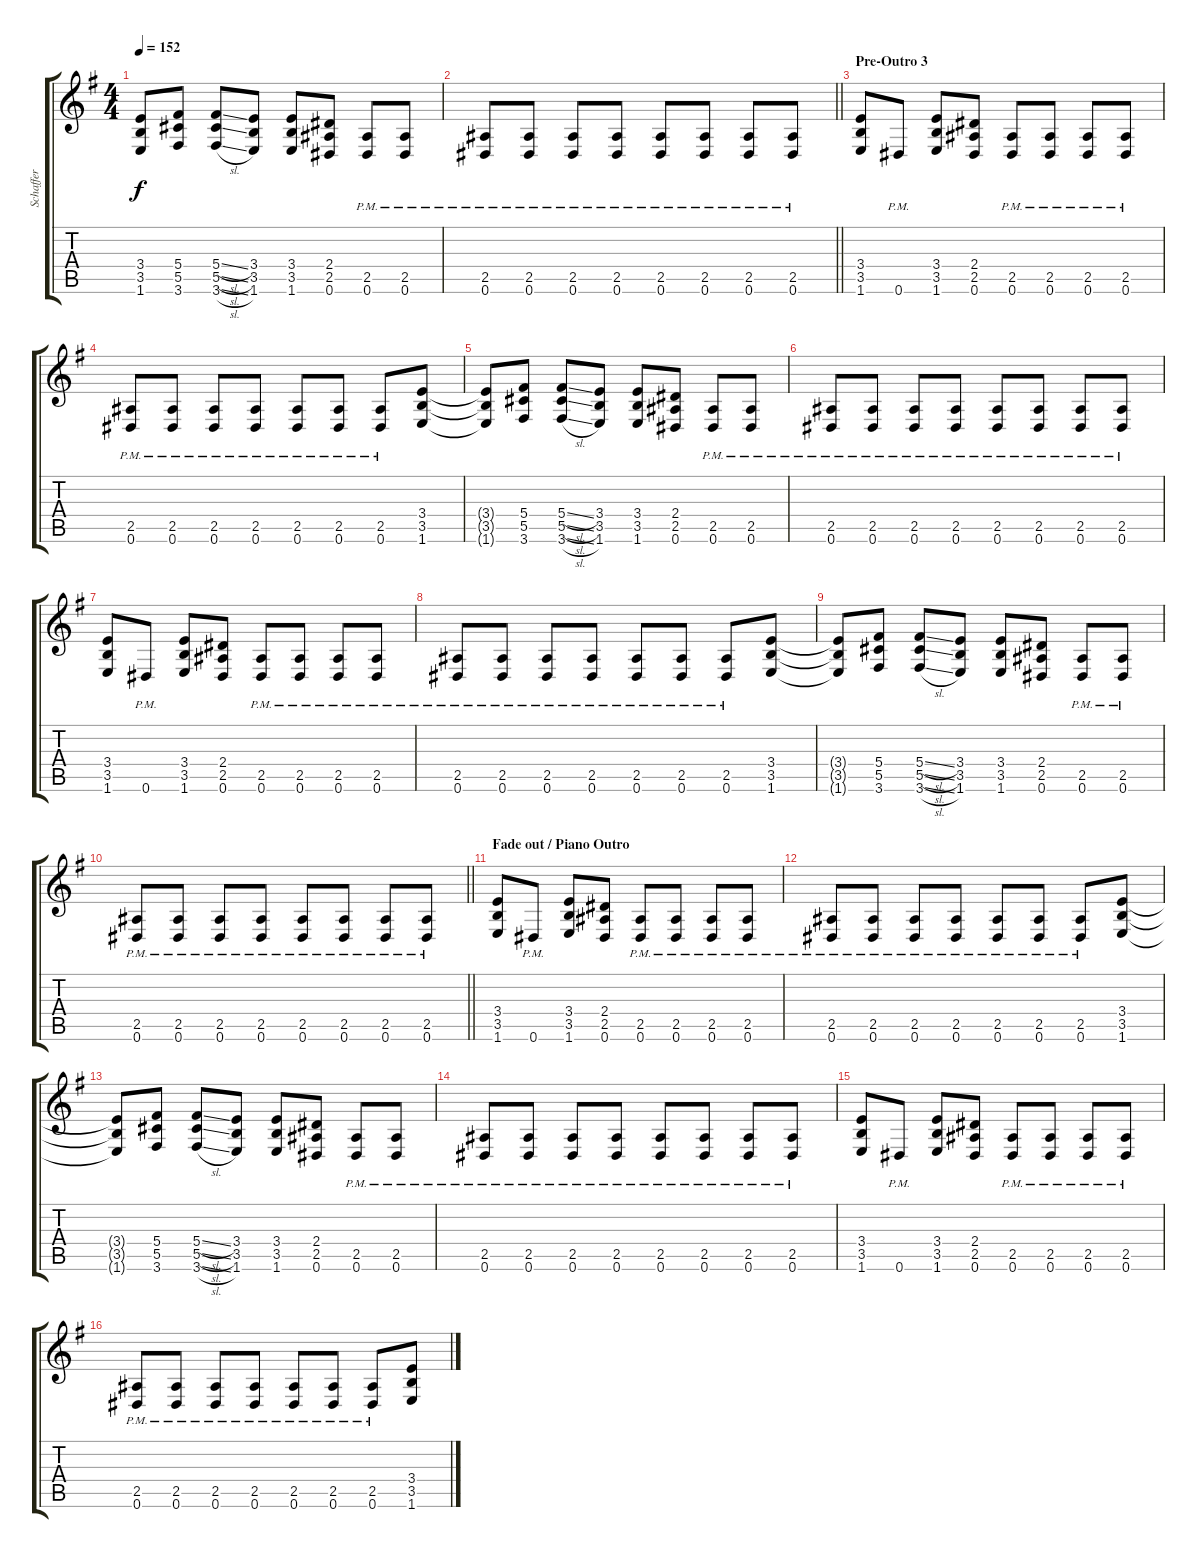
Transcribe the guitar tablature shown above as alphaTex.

\track ("Schaffer" "Schaffer") {instrument distortionguitar}
\staff {score tabs}
\tuning (Eb4 Bb3 Gb3 Db3 Ab2 Eb2) {hide}
\ts (4 4)
\tempo 152
\clef g2
\ks g
(3.4{t} 3.5{t} 1.6{t}).8{dy f} (5.4 5.5 3.6).8 (5.4{sl} 5.5{sl} 3.6{sl}).8 (3.4 3.5 1.6).8 (3.4 3.5 1.6).8 (2.4 2.5 0.6).8 (2.5{pm} 0.6{pm}).8 (2.5{pm} 0.6{pm}).8 |
\barLineRight lightlight
(2.5{pm} 0.6{pm}).8 (2.5{pm} 0.6{pm}).8 (2.5{pm} 0.6{pm}).8 (2.5{pm} 0.6{pm}).8 (2.5{pm} 0.6{pm}).8 (2.5{pm} 0.6{pm}).8 (2.5{pm} 0.6{pm}).8 (2.5{pm} 0.6{pm}).8 |
\section ("" "Pre-Outro 3")
(3.4 3.5 1.6).8 0.6{pm}.8 (3.4 3.5 1.6).8 (2.4 2.5 0.6).8 (2.5{pm} 0.6{pm}).8 (2.5{pm} 0.6{pm}).8 (2.5{pm} 0.6{pm}).8 (2.5{pm} 0.6{pm}).8 |
(2.5{pm} 0.6{pm}).8 (2.5{pm} 0.6{pm}).8 (2.5{pm} 0.6{pm}).8 (2.5{pm} 0.6{pm}).8 (2.5{pm} 0.6{pm}).8 (2.5{pm} 0.6{pm}).8 (2.5{pm} 0.6{pm}).8 (3.4 3.5 1.6).8 |
(3.4{t} 3.5{t} 1.6{t}).8 (5.4 5.5 3.6).8 (5.4{sl} 5.5{sl} 3.6{sl}).8 (3.4 3.5 1.6).8 (3.4 3.5 1.6).8 (2.4 2.5 0.6).8 (2.5{pm} 0.6{pm}).8 (2.5{pm} 0.6{pm}).8 |
(2.5{pm} 0.6{pm}).8 (2.5{pm} 0.6{pm}).8 (2.5{pm} 0.6{pm}).8 (2.5{pm} 0.6{pm}).8 (2.5{pm} 0.6{pm}).8 (2.5{pm} 0.6{pm}).8 (2.5{pm} 0.6{pm}).8 (2.5{pm} 0.6{pm}).8 |
(3.4 3.5 1.6).8 0.6{pm}.8 (3.4 3.5 1.6).8 (2.4 2.5 0.6).8 (2.5{pm} 0.6{pm}).8 (2.5{pm} 0.6{pm}).8 (2.5{pm} 0.6{pm}).8 (2.5{pm} 0.6{pm}).8 |
(2.5{pm} 0.6{pm}).8 (2.5{pm} 0.6{pm}).8 (2.5{pm} 0.6{pm}).8 (2.5{pm} 0.6{pm}).8 (2.5{pm} 0.6{pm}).8 (2.5{pm} 0.6{pm}).8 (2.5{pm} 0.6{pm}).8 (3.4 3.5 1.6).8 |
(3.4{t} 3.5{t} 1.6{t}).8 (5.4 5.5 3.6).8 (5.4{sl} 5.5{sl} 3.6{sl}).8 (3.4 3.5 1.6).8 (3.4 3.5 1.6).8 (2.4 2.5 0.6).8 (2.5{pm} 0.6{pm}).8 (2.5{pm} 0.6{pm}).8 |
\barLineRight lightlight
(2.5{pm} 0.6{pm}).8 (2.5{pm} 0.6{pm}).8 (2.5{pm} 0.6{pm}).8 (2.5{pm} 0.6{pm}).8 (2.5{pm} 0.6{pm}).8 (2.5{pm} 0.6{pm}).8 (2.5{pm} 0.6{pm}).8 (2.5{pm} 0.6{pm}).8 |
\section ("" "Fade out / Piano Outro")
(3.4 3.5 1.6).8{volume 10} 0.6{pm}.8 (3.4 3.5 1.6).8 (2.4 2.5 0.6).8 (2.5{pm} 0.6{pm}).8 (2.5{pm} 0.6{pm}).8 (2.5{pm} 0.6{pm}).8 (2.5{pm} 0.6{pm}).8 |
(2.5{pm} 0.6{pm}).8 (2.5{pm} 0.6{pm}).8 (2.5{pm} 0.6{pm}).8 (2.5{pm} 0.6{pm}).8 (2.5{pm} 0.6{pm}).8 (2.5{pm} 0.6{pm}).8 (2.5{pm} 0.6{pm}).8 (3.4 3.5 1.6).8 |
(3.4{t} 3.5{t} 1.6{t}).8 (5.4 5.5 3.6).8 (5.4{sl} 5.5{sl} 3.6{sl}).8 (3.4 3.5 1.6).8 (3.4 3.5 1.6).8 (2.4 2.5 0.6).8 (2.5{pm} 0.6{pm}).8 (2.5{pm} 0.6{pm}).8 |
(2.5{pm} 0.6{pm}).8 (2.5{pm} 0.6{pm}).8 (2.5{pm} 0.6{pm}).8 (2.5{pm} 0.6{pm}).8 (2.5{pm} 0.6{pm}).8 (2.5{pm} 0.6{pm}).8 (2.5{pm} 0.6{pm}).8 (2.5{pm} 0.6{pm}).8 |
(3.4 3.5 1.6).8{volume 6} 0.6{pm}.8 (3.4 3.5 1.6).8 (2.4 2.5 0.6).8 (2.5{pm} 0.6{pm}).8 (2.5{pm} 0.6{pm}).8 (2.5{pm} 0.6{pm}).8 (2.5{pm} 0.6{pm}).8 |
(2.5{pm} 0.6{pm}).8 (2.5{pm} 0.6{pm}).8 (2.5{pm} 0.6{pm}).8 (2.5{pm} 0.6{pm}).8 (2.5{pm} 0.6{pm}).8 (2.5{pm} 0.6{pm}).8 (2.5{pm} 0.6{pm}).8 (3.4 3.5 1.6).8
